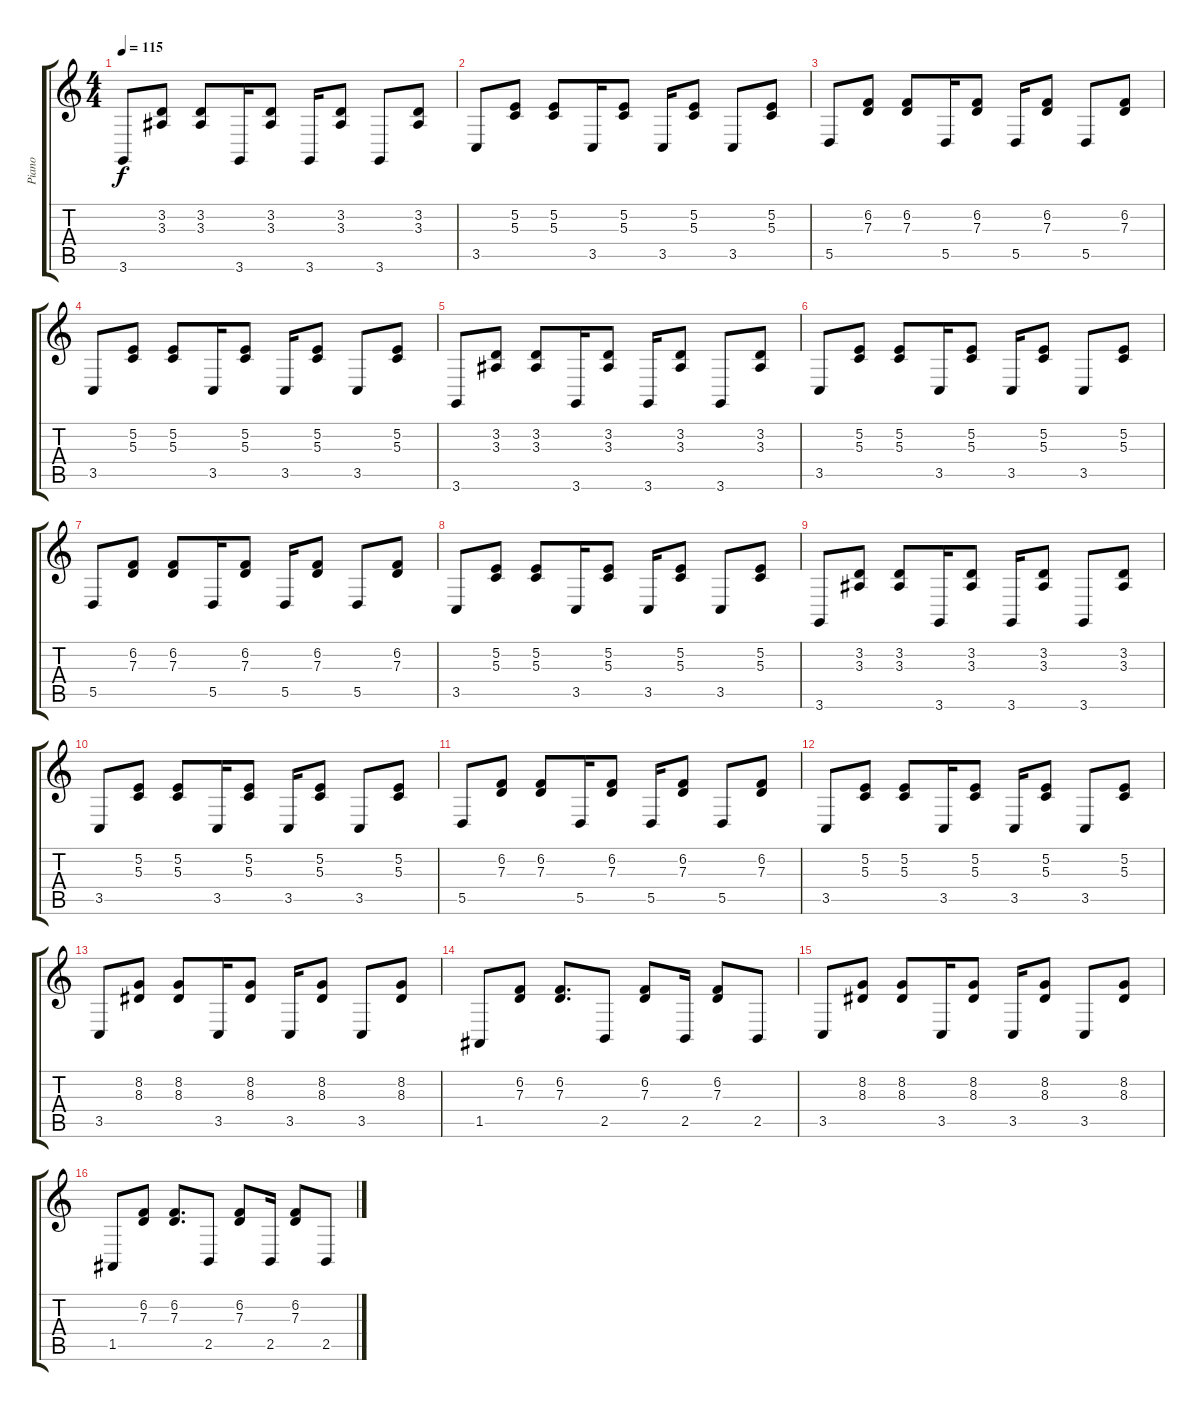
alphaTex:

\track ("Piano" "Piano") {instrument electricgrandpiano}
\staff {score tabs}
\tuning (E4 B3 G3 D3 A2 E2) {hide}
\ts (4 4)
\tempo 115
\clef g2
\ks c
3.6.8{dy f} (3.2 3.3).8 (3.2 3.3).8 3.6.16 (3.2 3.3).8 3.6.16 (3.2 3.3).8 3.6.8 (3.2 3.3).8 |
3.5.8 (5.2 5.3).8 (5.2 5.3).8 3.5.16 (5.2 5.3).8 3.5.16 (5.2 5.3).8 3.5.8 (5.2 5.3).8 |
5.5.8 (6.2 7.3).8 (6.2 7.3).8 5.5.16 (6.2 7.3).8 5.5.16 (6.2 7.3).8 5.5.8 (6.2 7.3).8 |
3.5.8 (5.2 5.3).8 (5.2 5.3).8 3.5.16 (5.2 5.3).8 3.5.16 (5.2 5.3).8 3.5.8 (5.2 5.3).8 |
3.6.8 (3.2 3.3).8 (3.2 3.3).8 3.6.16 (3.2 3.3).8 3.6.16 (3.2 3.3).8 3.6.8 (3.2 3.3).8 |
3.5.8 (5.2 5.3).8 (5.2 5.3).8 3.5.16 (5.2 5.3).8 3.5.16 (5.2 5.3).8 3.5.8 (5.2 5.3).8 |
5.5.8 (6.2 7.3).8 (6.2 7.3).8 5.5.16 (6.2 7.3).8 5.5.16 (6.2 7.3).8 5.5.8 (6.2 7.3).8 |
3.5.8 (5.2 5.3).8 (5.2 5.3).8 3.5.16 (5.2 5.3).8 3.5.16 (5.2 5.3).8 3.5.8 (5.2 5.3).8 |
3.6.8 (3.2 3.3).8 (3.2 3.3).8 3.6.16 (3.2 3.3).8 3.6.16 (3.2 3.3).8 3.6.8 (3.2 3.3).8 |
3.5.8 (5.2 5.3).8 (5.2 5.3).8 3.5.16 (5.2 5.3).8 3.5.16 (5.2 5.3).8 3.5.8 (5.2 5.3).8 |
5.5.8 (6.2 7.3).8 (6.2 7.3).8 5.5.16 (6.2 7.3).8 5.5.16 (6.2 7.3).8 5.5.8 (6.2 7.3).8 |
3.5.8 (5.2 5.3).8 (5.2 5.3).8 3.5.16 (5.2 5.3).8 3.5.16 (5.2 5.3).8 3.5.8 (5.2 5.3).8 |
3.5.8 (8.2 8.3).8 (8.2 8.3).8 3.5.16 (8.2 8.3).8 3.5.16 (8.2 8.3).8 3.5.8 (8.2 8.3).8 |
1.5.8 (6.2 7.3).8 (6.2 7.3).8{d} 2.5.8 (6.2 7.3).8 2.5.16 (6.2 7.3).8 2.5.8 |
3.5.8 (8.2 8.3).8 (8.2 8.3).8 3.5.16 (8.2 8.3).8 3.5.16 (8.2 8.3).8 3.5.8 (8.2 8.3).8 |
1.5.8 (6.2 7.3).8 (6.2 7.3).8{d} 2.5.8 (6.2 7.3).8 2.5.16 (6.2 7.3).8 2.5.8
